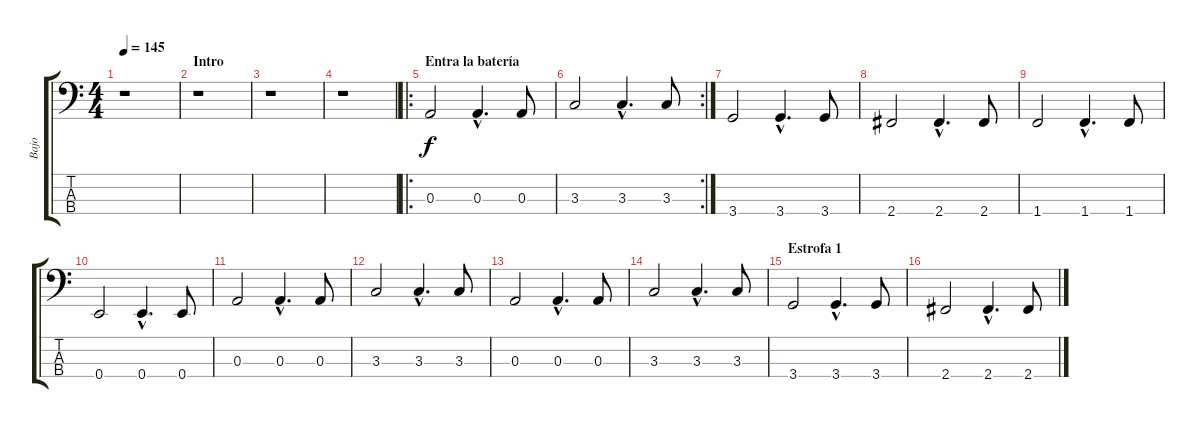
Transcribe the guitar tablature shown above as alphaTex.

\track ("Bajo" "Bajo") {instrument electricbassfinger}
\staff {score tabs}
\tuning (G2 D2 A1 E1) {hide}
\ts (4 4)
\tempo 145
\clef f4
\ks c
r.1{dy f instrument electricbassfinger} |
\section ("" "Intro")
r.1 |
r.1 |
r.1 |
\ro
\section ("" "Entra la batería")
0.3.2 0.3{hac}.4{d} 0.3.8 |
\rc 2
3.3.2 3.3{hac}.4{d} 3.3.8 |
3.4.2 3.4{hac}.4{d} 3.4.8 |
2.4.2 2.4{hac}.4{d} 2.4.8 |
1.4.2 1.4{hac}.4{d} 1.4.8 |
0.4.2 0.4{hac}.4{d} 0.4.8 |
0.3.2 0.3{hac}.4{d} 0.3.8 |
3.3.2 3.3{hac}.4{d} 3.3.8 |
0.3.2 0.3{hac}.4{d} 0.3.8 |
3.3.2 3.3{hac}.4{d} 3.3.8 |
\section ("" "Estrofa 1")
3.4.2 3.4{hac}.4{d} 3.4.8 |
2.4.2 2.4{hac}.4{d} 2.4.8
